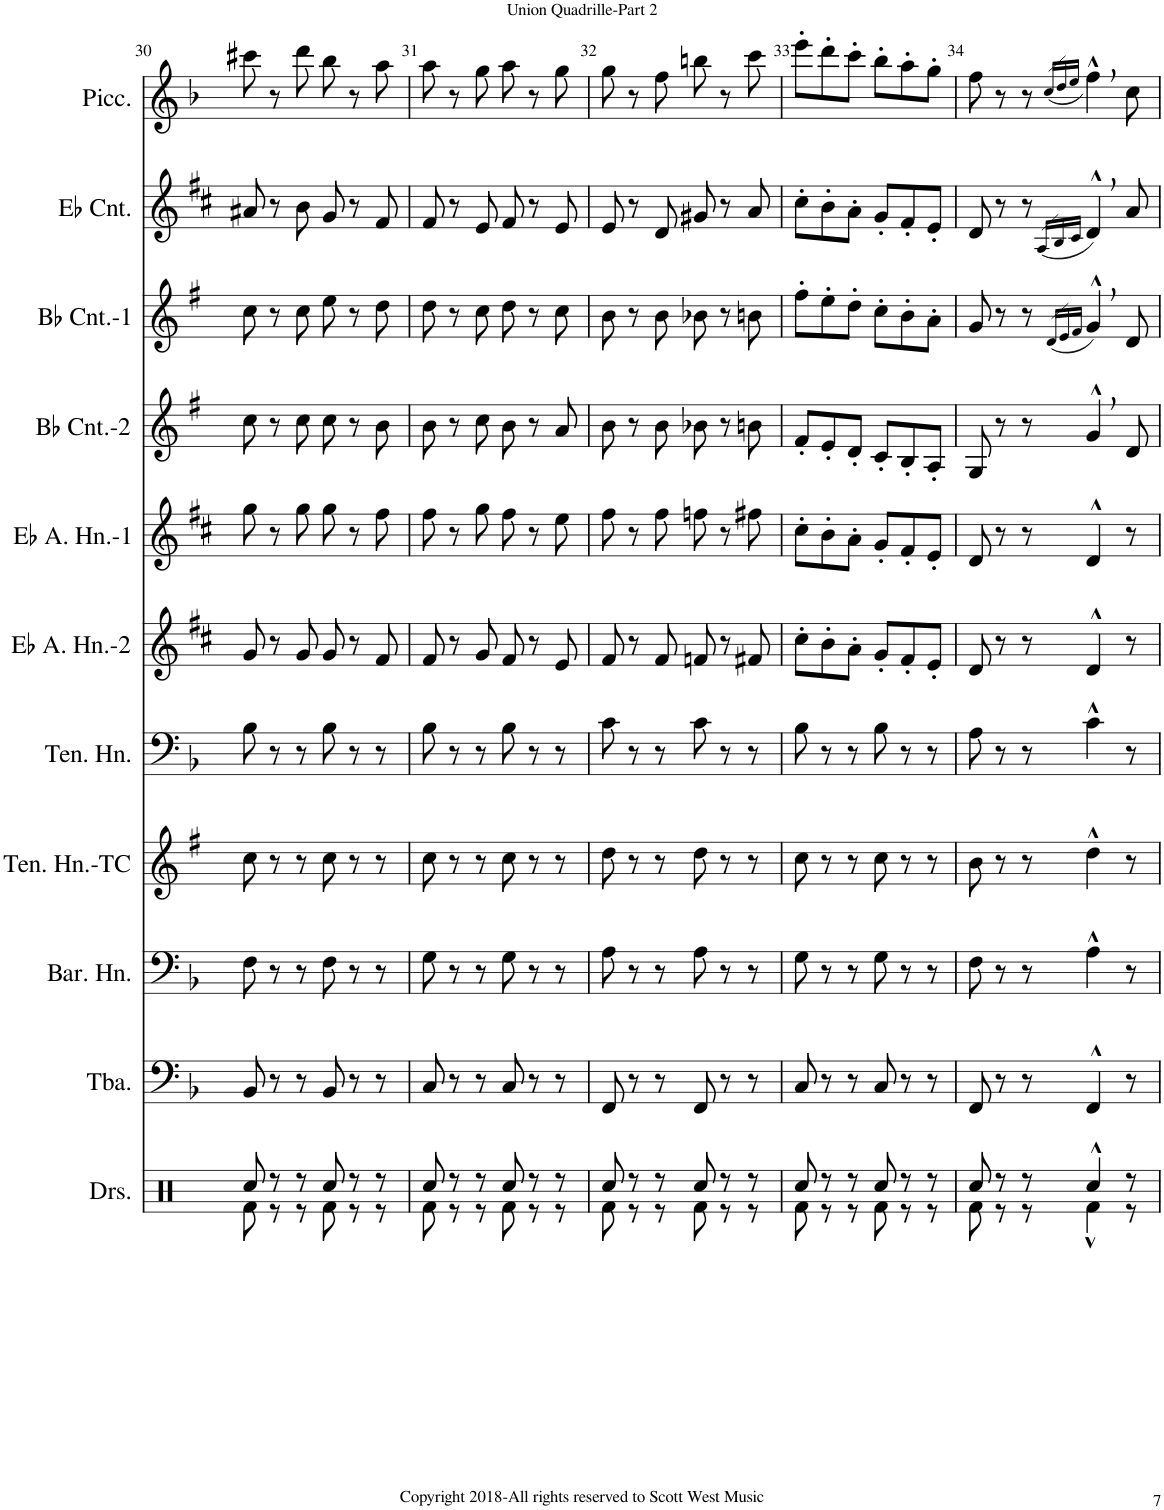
**kern	**kern	**kern	**kern	**kern	**kern	**kern	**kern	**kern	**kern	**kern
*part11	*part10	*part9	*part8	*part7	*part6	*part5	*part4	*part3	*part2	*part1
*staff11	*staff10	*staff9	*staff8	*staff7	*staff6	*staff5	*staff4	*staff3	*staff2	*staff1
*I"Drums	*I"Tuba	*I"Baritone Horn	*I"Tenor Horn-TC	*I"Tenor Horn	*I"Eb Alto Horn-2	*I"Eb Alto Horn-1	*I"Bb Cornet-2	*I"Bb Cornet-1	*I"Eb Cornet	*I"Piccolo
*I'Drs.	*I'Tba.	*I'Bar. Hn.	*I'Ten. Hn.-TC	*I'Ten. Hn.	*I'Eb A. Hn.-2	*I'Eb A. Hn.-1	*I'Bb Cnt.-2	*I'Bb Cnt.-1	*I'Eb Cnt.	*I'Picc.
!!LO:PB:g=z
*clefX	*clefF4	*clefF4	*clefG2	*clefF4	*clefG2	*clefG2	*clefG2	*clefG2	*clefG2	*clefG2
*	*	*Trd4c7	*Trd8c14	*Trd4c7	*Trd5c9	*Trd5c9	*Trd1c2	*Trd1c2	*Trd-2c-3	*Trd-7c-12
*k[]	*k[b-]	*k[b-]	*k[f#]	*k[b-]	*k[f#c#]	*k[f#c#]	*k[f#]	*k[f#]	*k[f#c#]	*k[b-]
*M6/8	*M6/8	*M6/8	*M6/8	*M6/8	*M6/8	*M6/8	*M6/8	*M6/8	*M6/8	*M6/8
=30	=30	=30	=30	=30	=30	=30	=30	=30	=30	=30
*^	*	*	*	*	*	*	*	*	*	*
8Rcc/	8Rf\	8BB-/	8F\	8cc\	8B-\	8g/	8gg\	8cc\	8cc\	8a#X/	8ccc#X\
8r	8r	8r	8r	8r	8r	8r	8r	8r	8r	8r	8r
8r	8r	8r	8r	8r	8r	8g/	8gg\	8cc\	8cc\	8b\	8ddd\
8Rcc/	8Rf\	8BB-/	8F\	8cc\	8B-\	8g/	8gg\	8cc\	8ee\	8g/	8bb-\
8r	8r	8r	8r	8r	8r	8r	8r	8r	8r	8r	8r
8r	8r	8r	8r	8r	8r	8f#/	8ff#\	8b\	8dd\	8f#/	8aa\
=31	=31	=31	=31	=31	=31	=31	=31	=31	=31	=31	=31
8Rcc/	8Rf\	8C/	8G\	8cc\	8B-\	8f#/	8ff#\	8b\	8dd\	8f#/	8aa\
8r	8r	8r	8r	8r	8r	8r	8r	8r	8r	8r	8r
8r	8r	8r	8r	8r	8r	8g/	8gg\	8cc\	8cc\	8e/	8gg\
8Rcc/	8Rf\	8C/	8G\	8cc\	8B-\	8f#/	8ff#\	8b\	8dd\	8f#/	8aa\
8r	8r	8r	8r	8r	8r	8r	8r	8r	8r	8r	8r
8r	8r	8r	8r	8r	8r	8e/	8ee\	8a/	8cc\	8e/	8gg\
=32	=32	=32	=32	=32	=32	=32	=32	=32	=32	=32	=32
8Rcc/	8Rf\	8FF/	8A\	8dd\	8c\	8f#/	8ff#\	8b\	8b\	8e/	8gg\
8r	8r	8r	8r	8r	8r	8r	8r	8r	8r	8r	8r
8r	8r	8r	8r	8r	8r	8f#/	8ff#\	8b\	8b\	8d/	8ff\
8Rcc/	8Rf\	8FF/	8A\	8dd\	8c\	8fn/	8ffn\	8b-X\	8b-X\	8g#X/	8bbn\
8r	8r	8r	8r	8r	8r	8r	8r	8r	8r	8r	8r
8r	8r	8r	8r	8r	8r	8f#X/	8ff#X\	8bn\	8bn\	8a/	8ccc\
=33	=33	=33	=33	=33	=33	=33	=33	=33	=33	=33	=33
8Rcc/	8Rf\	8C/	8G\	8cc\	8B-\	8cc#'\L	8cc#'\L	8f#'/L	8ff#'\L	8cc#'\L	8eee'\L
8r	8r	8r	8r	8r	8r	8b'\	8b'\	8e'/	8ee'\	8b'\	8ddd'\
8r	8r	8r	8r	8r	8r	8a'\J	8a'\J	8d'/J	8dd'\J	8a'\J	8ccc'\J
8Rcc/	8Rf\	8C/	8G\	8cc\	8B-\	8g'/L	8g'/L	8c'/L	8cc'\L	8g'/L	8bb-'\L
8r	8r	8r	8r	8r	8r	8f#'/	8f#'/	8B'/	8b'\	8f#'/	8aa'\
8r	8r	8r	8r	8r	8r	8e'/J	8e'/J	8A'/J	8a'\J	8e'/J	8gg'\J
=34	=34	=34	=34	=34	=34	=34	=34	=34	=34	=34	=34
8Rcc/	8Rf\	8FF/	8F\	8b\	8A\	8d/	8d/	8G/	8g/	8d/	8ff\
8r	8r	8r	8r	8r	8r	8r	8r	8r	8r	8r	8r
8r	8r	8r	8r	8r	8r	8r	8r	8r	8r	8r	8r
.	.	.	.	.	.	.	.	.	(16qd/LL	(16qA/LL	(16qcc/LL
.	.	.	.	.	.	.	.	.	16qe/	16qB/	16qdd/
.	.	.	.	.	.	.	.	.	16qf#/JJ	16qc#/JJ	16qee/JJ
4Rcc^^/	4Rf^^\	4FF^^/	4A^^\	4dd^^\	4c^^\	4d^^/	4d^^/	4g^^,/	4g^^,/)	4d^^,/)	4ff^^,\)
8r	8r	8r	8r	8r	8r	8r	8r	8d/	8d/	8a/	8cc\
*v	*v	*	*	*	*	*	*	*	*	*	*
=	=	=	=	=	=	=	=	=	=	=
*-	*-	*-	*-	*-	*-	*-	*-	*-	*-	*-
